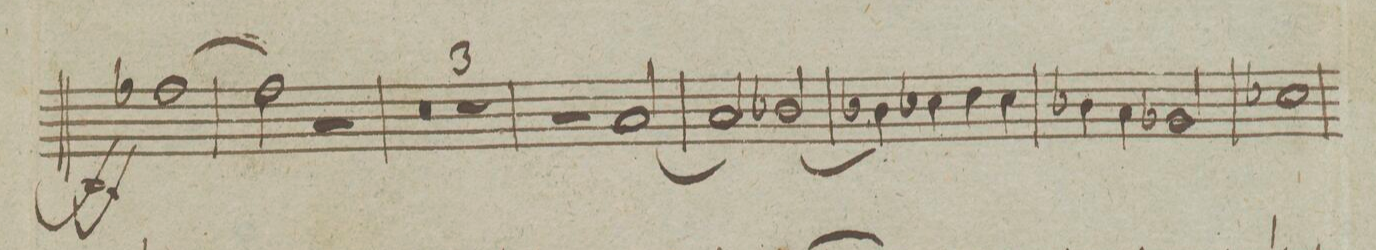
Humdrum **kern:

**kern	**dynam
*I"Fagotto Primo.	*
*clefF4	*
*k[fngncn]	*
*met(c|)	*
*M2/2	*
[1A-X\	ff
=203	=203
2A-\]	.
2r	.
=204	=204
0r	.
=205	=205
=206	=206
1r	.
=207	=207
2r	.
[2C/	.
=208	=208
2C/]	.
[2D-X/	.
=209	=209
4D-X\]	.
4E-X\	.
4F\	.
4E-\	.
=210	=210
4D-X\	.
4C\	.
2BB-X/	.
=211	=211
1E-X\	.
=212	=212
*-	*-
